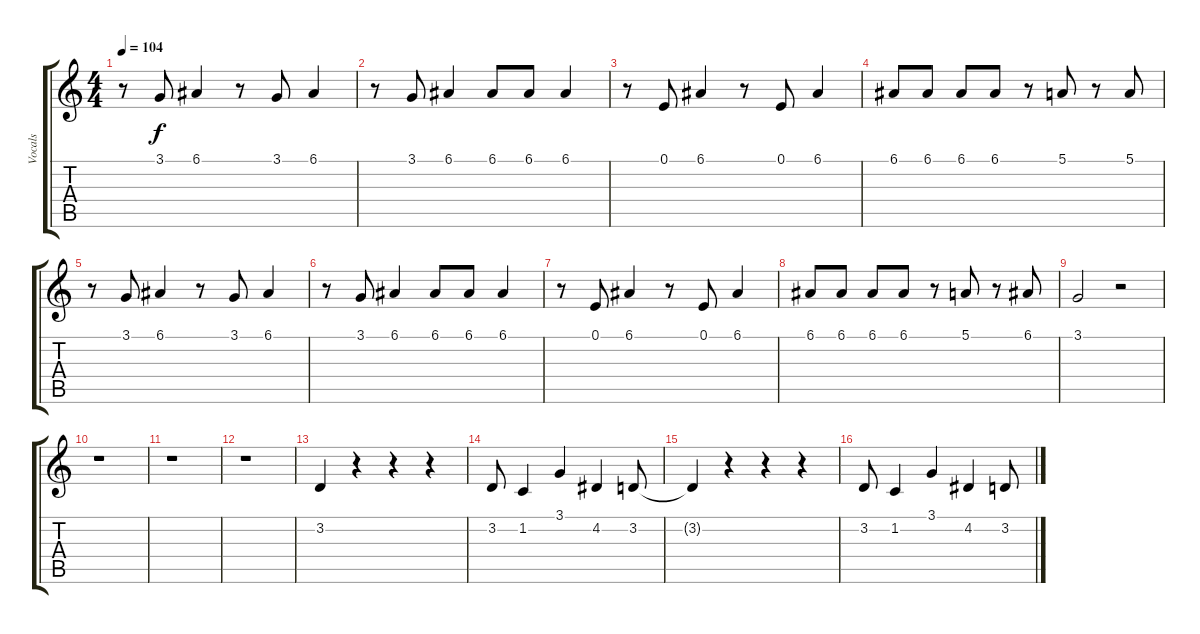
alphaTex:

\track ("Vocals" "Vocals") {instrument stringensemble1}
\staff {score tabs}
\tuning (E4 B3 G3 D3 A2 E2) {hide}
\ts (4 4)
\tempo 104
\clef g2
\ks c
r.8{dy f volume 16} 3.1.8 6.1.4 r.8 3.1.8 6.1.4 |
r.8 3.1.8 6.1.4 6.1.8 6.1.8 6.1.4 |
r.8 0.1.8 6.1.4 r.8 0.1.8 6.1.4 |
6.1.8 6.1.8 6.1.8 6.1.8 r.8 5.1.8 r.8 5.1.8 |
r.8{volume 16} 3.1.8 6.1.4 r.8 3.1.8 6.1.4 |
r.8 3.1.8 6.1.4 6.1.8 6.1.8 6.1.4 |
r.8 0.1.8 6.1.4 r.8 0.1.8 6.1.4 |
6.1.8 6.1.8 6.1.8 6.1.8 r.8 5.1.8 r.8 6.1.8 |
3.1.2 r.2 |
r.1 |
r.1 |
r.1 |
3.2.4{volume 11} r.4 r.4 r.4 |
3.2.8 1.2.4 3.1.4 4.2.4 3.2.8 |
3.2{t}.4 r.4 r.4 r.4 |
3.2.8 1.2.4 3.1.4 4.2.4 3.2.8
